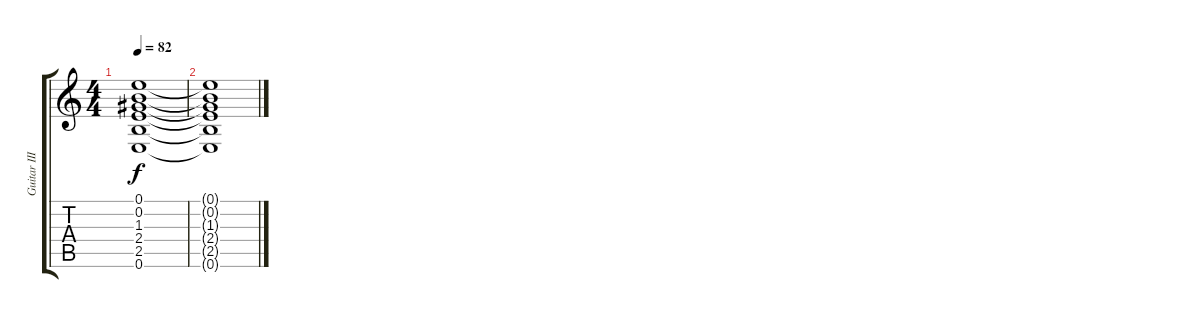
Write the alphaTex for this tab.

\track ("Guitar III" "Guitar III") {instrument distortionguitar}
\staff {score tabs}
\tuning (E4 B3 G3 D3 A2 E2) {hide}
\ts (4 4)
\tempo 82
\clef g2
\ks c
(0.1{t} 0.2{t} 1.3{t} 2.4{t} 2.5{t} 0.6{t}).1{dy f} |
(0.1{t} 0.2{t} 1.3{t} 2.4{t} 2.5{t} 0.6{t}).1
